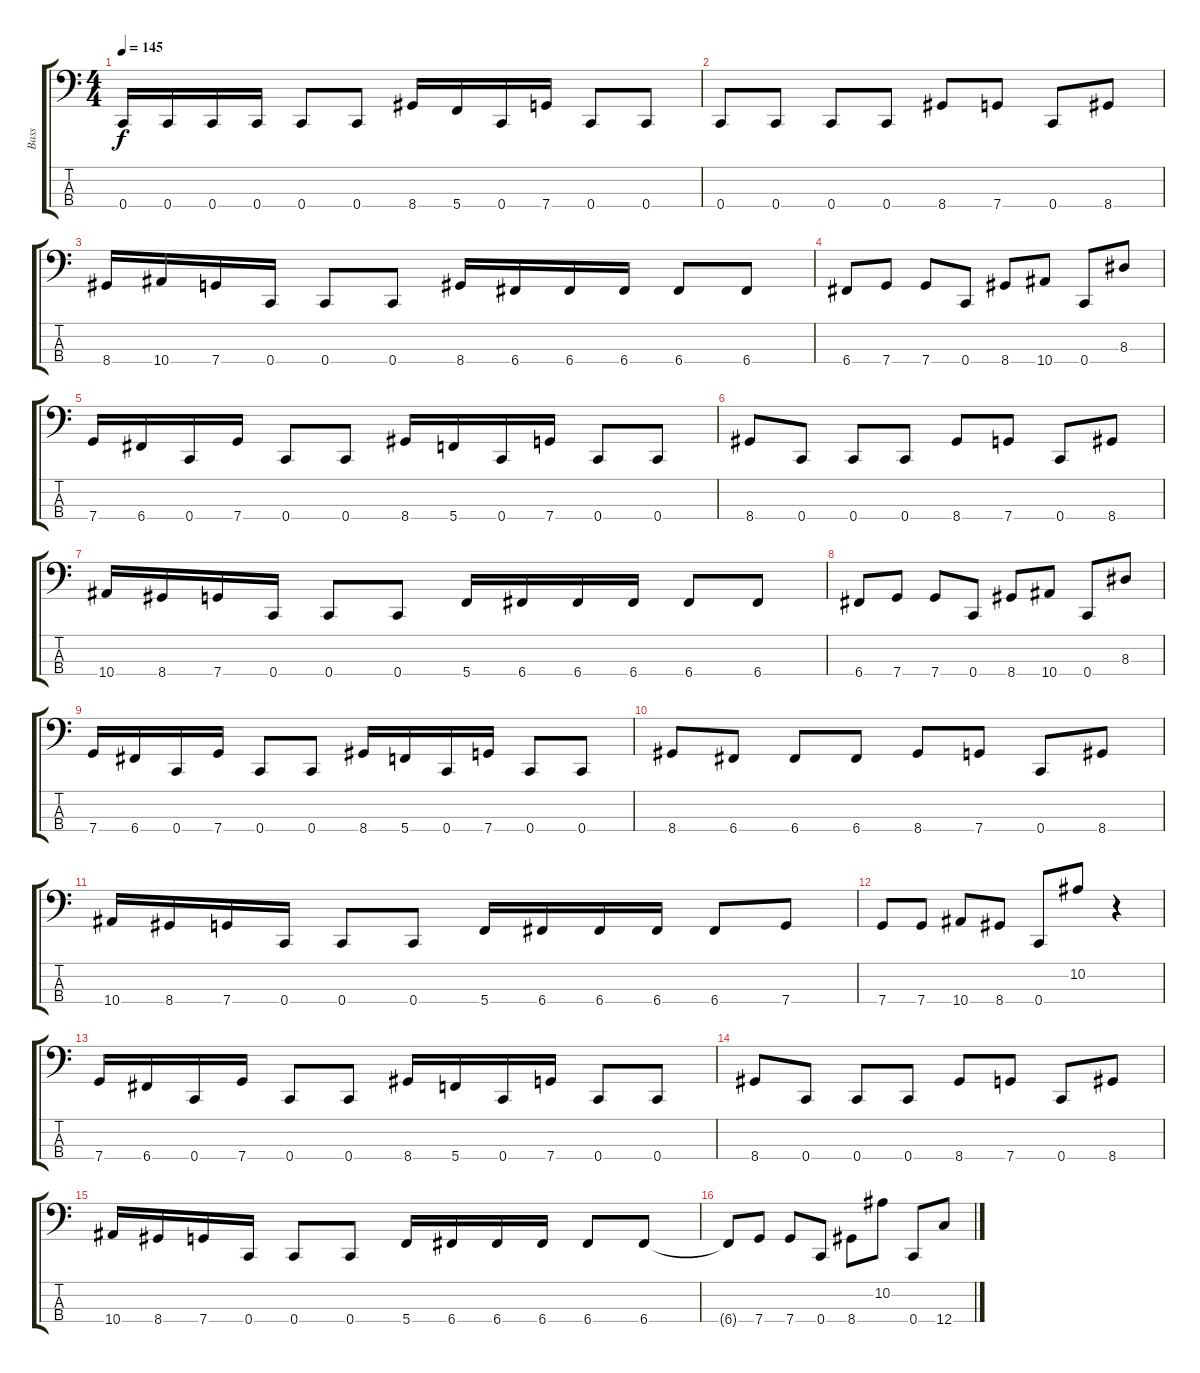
\track ("Bass" "Bass") {instrument electricbasspick}
\staff {score tabs}
\tuning (F2 C2 G1 C1) {hide}
\ts (4 4)
\tempo 145
\clef f4
\ks c
0.4.16{dy f instrument electricbasspick} 0.4.16 0.4.16 0.4.16 0.4.8 0.4.8 8.4.16 5.4.16 0.4.16 7.4.16 0.4.8 0.4.8 |
0.4.8 0.4.8 0.4.8 0.4.8 8.4.8 7.4.8 0.4.8 8.4.8 |
8.4.16 10.4.16 7.4.16 0.4.16 0.4.8 0.4.8 8.4.16 6.4.16 6.4.16 6.4.16 6.4.8 6.4.8 |
6.4.8 7.4.8 7.4.8 0.4.8 8.4.8 10.4.8 0.4.8 8.3.8 |
7.4.16 6.4.16 0.4.16 7.4.16 0.4.8 0.4.8 8.4.16 5.4.16 0.4.16 7.4.16 0.4.8 0.4.8 |
8.4.8 0.4.8 0.4.8 0.4.8 8.4.8 7.4.8 0.4.8 8.4.8 |
10.4.16 8.4.16 7.4.16 0.4.16 0.4.8 0.4.8 5.4.16 6.4.16 6.4.16 6.4.16 6.4.8 6.4.8 |
6.4.8 7.4.8 7.4.8 0.4.8 8.4.8 10.4.8 0.4.8 8.3.8 |
7.4.16 6.4.16 0.4.16 7.4.16 0.4.8 0.4.8 8.4.16 5.4.16 0.4.16 7.4.16 0.4.8 0.4.8 |
8.4.8 6.4.8 6.4.8 6.4.8 8.4.8 7.4.8 0.4.8 8.4.8 |
10.4.16 8.4.16 7.4.16 0.4.16 0.4.8 0.4.8 5.4.16 6.4.16 6.4.16 6.4.16 6.4.8 7.4.8 |
7.4.8 7.4.8 10.4.8 8.4.8 0.4.8 10.2.8 r.4 |
7.4.16 6.4.16 0.4.16 7.4.16 0.4.8 0.4.8 8.4.16 5.4.16 0.4.16 7.4.16 0.4.8 0.4.8 |
8.4.8 0.4.8 0.4.8 0.4.8 8.4.8 7.4.8 0.4.8 8.4.8 |
10.4.16 8.4.16 7.4.16 0.4.16 0.4.8 0.4.8 5.4.16 6.4.16 6.4.16 6.4.16 6.4.8 6.4.8 |
6.4{t}.8 7.4.8 7.4.8 0.4.8 8.4.8 10.2.8 0.4.8 12.4.8
